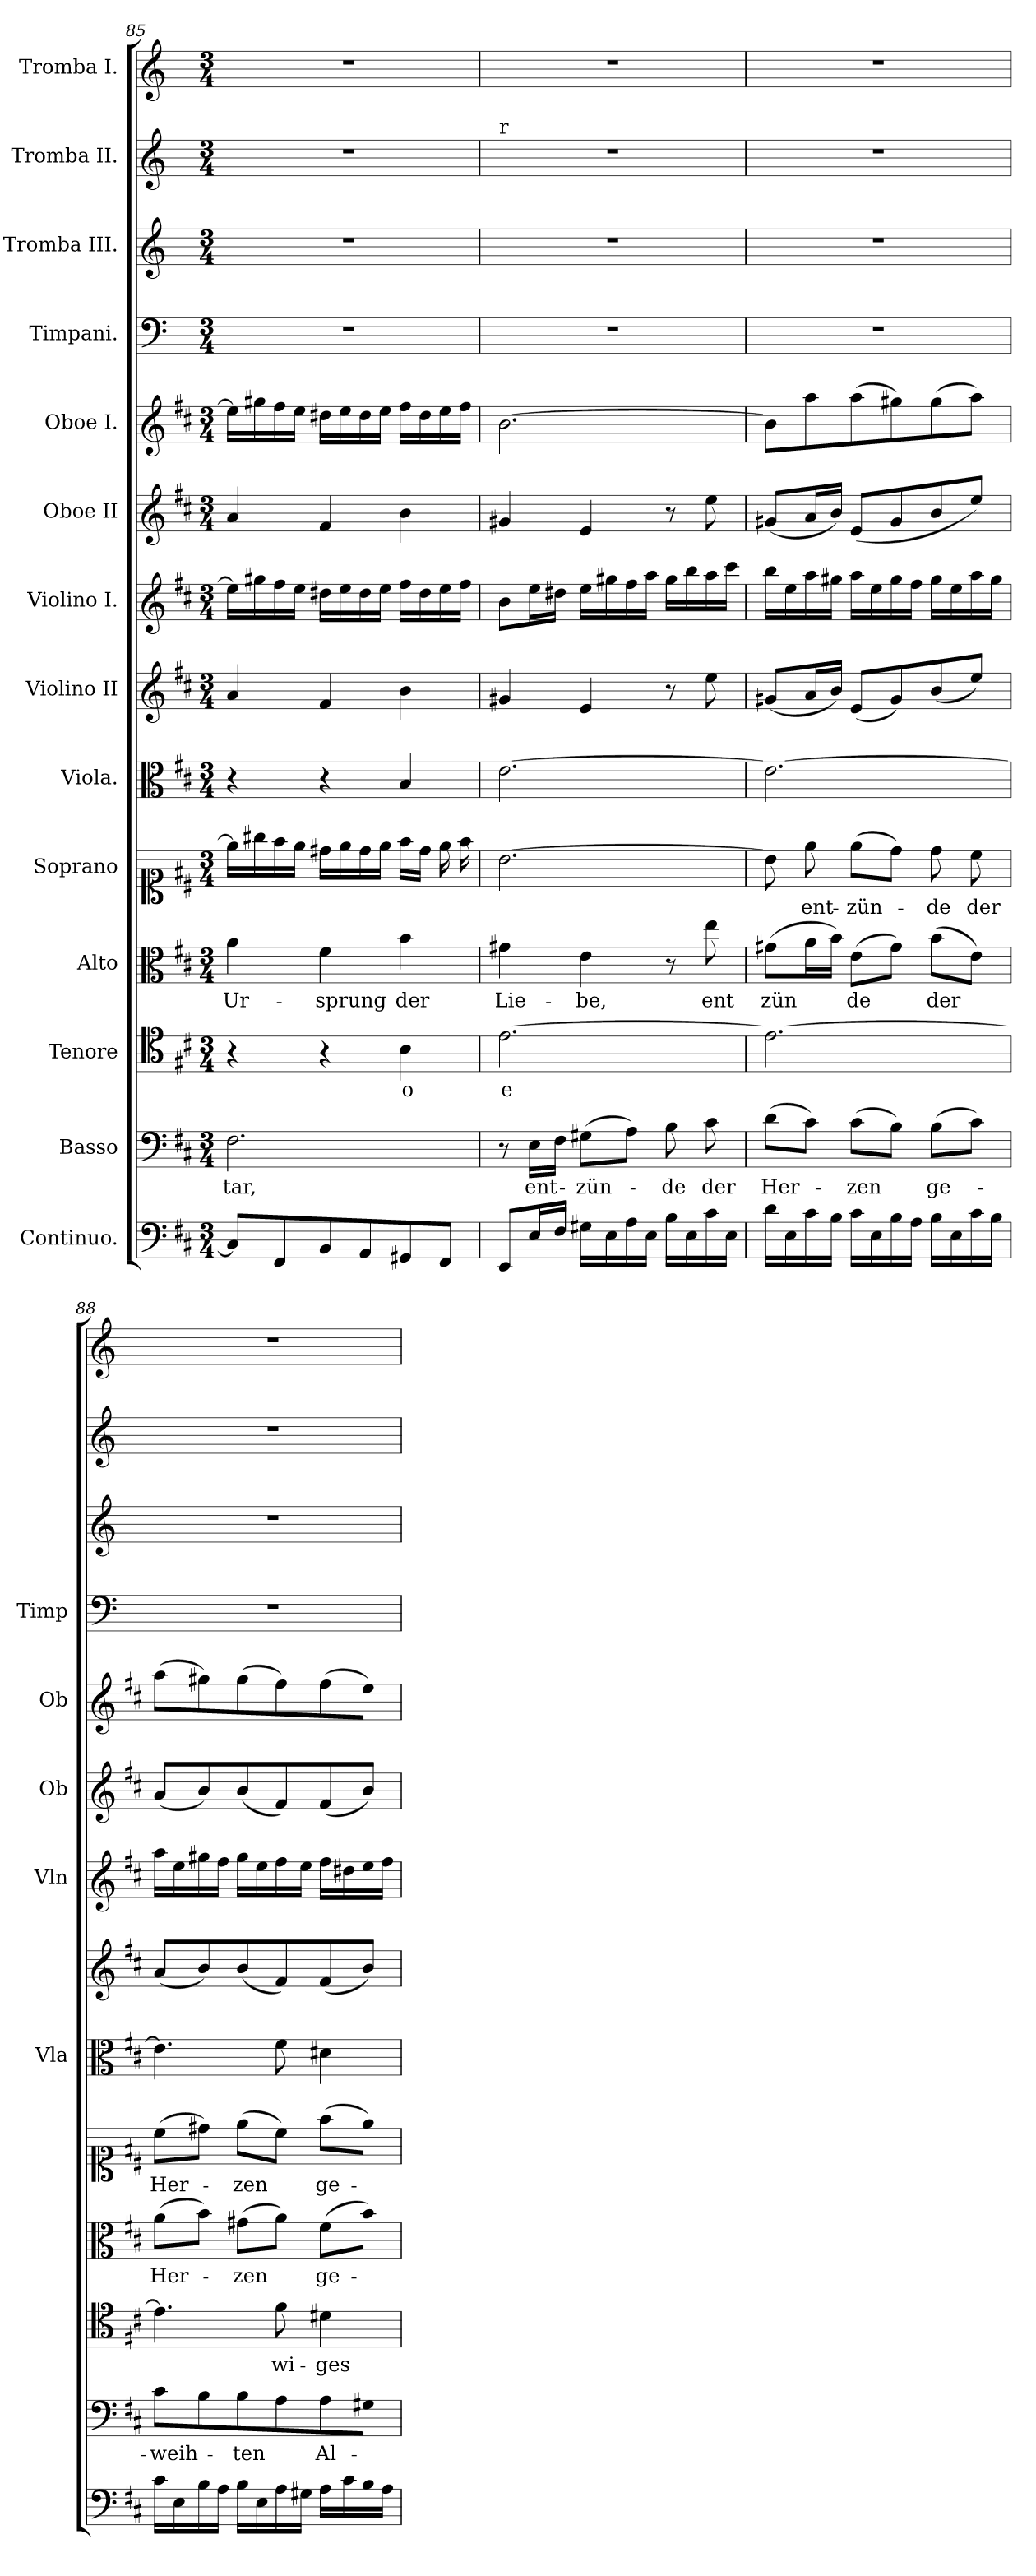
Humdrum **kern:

**kern	**kern	**text	**kern	**text	**kern	**text	**kern	**text	**kern	**kern	**kern	**kern	**kern	**kern	**kern	**kern	**kern
*part14	*part13	*part13	*part12	*part12	*part11	*part11	*part10	*part10	*part9	*part8	*part7	*part6	*part5	*part4	*part3	*part2	*part1
*staff14	*staff13	*staff13	*staff12	*staff12	*staff11	*staff11	*staff10	*staff10	*staff9	*staff8	*staff7	*staff6	*staff5	*staff4	*staff3	*staff2	*staff1
*I"Continuo.	*I"Basso	*	*I"Tenore	*	*I"Alto	*	*I"Soprano	*	*I"Viola.	*I"Violino II	*I"Violino I.	*I"Oboe II	*I"Oboe I.	*I"Timpani.	*I"Tromba III.	*I"Tromba II.	*I"Tromba I.
*	*	*	*	*	*	*	*	*	*I'Vla	*	*I'Vln	*I'Ob	*I'Ob	*I'Timp	*	*	*
*clefF4	*clefF4	*	*clefC4	*	*clefC3	*	*clefC1	*	*clefC3	*clefG2	*clefG2	*clefG2	*clefG2	*clefF4	*clefG2	*clefG2	*clefG2
*	*	*	*	*	*	*	*	*	*	*	*	*	*	*ITrd-1c-2	*ITrd-1c-2	*ITrd-1c-2	*ITrd-1c-2
*k[f#c#]	*k[f#c#]	*	*k[f#c#]	*	*k[f#c#]	*	*k[f#c#]	*	*k[f#c#]	*k[f#c#]	*k[f#c#]	*k[f#c#]	*k[f#c#]	*k[f#c#]	*k[f#c#]	*k[f#c#]	*k[f#c#]
*M3/4	*M3/4	*	*M3/4	*	*M3/4	*	*M3/4	*	*M3/4	*M3/4	*M3/4	*M3/4	*M3/4	*M3/4	*M3/4	*M3/4	*M3/4
=85	=85	=85	=85	=85	=85	=85	=85	=85	=85	=85	=85	=85	=85	=85	=85	=85	=85
!	!	!LO:LY:b	!	!	!	!LO:LY:b	!	!	!	!	!	!	!	!	!	!	!
8C#/L]	2.F#\	-tar,	4r	.	4a\	Ur-	16ee\LL]	.	4r	4a/	16ee\LL]	4a/	16ee\LL]	2.r	2.r	2.r	2.r
.	.	.	.	.	.	.	16gg#X\	.	.	.	16gg#X\	.	16gg#X\	.	.	.	.
8FF#/	.	.	.	.	.	.	16ff#\	.	.	.	16ff#\	.	16ff#\	.	.	.	.
.	.	.	.	.	.	.	16ee\JJ	.	.	.	16ee\JJ	.	16ee\JJ	.	.	.	.
!	!	!	!	!	!	!LO:LY:b	!	!	!	!	!	!	!	!	!	!	!
8BB/	.	.	4r	.	4f#\	-sprung	16dd#X\LL	.	4r	4f#/	16dd#X\LL	4f#/	16dd#X\LL	.	.	.	.
.	.	.	.	.	.	.	16ee\	.	.	.	16ee\	.	16ee\	.	.	.	.
8AA/	.	.	.	.	.	.	16dd#\	.	.	.	16dd#\	.	16dd#\	.	.	.	.
.	.	.	.	.	.	.	16ee\JJ	.	.	.	16ee\JJ	.	16ee\JJ	.	.	.	.
!	!	!	!	!LO:LY:b	!	!LO:LY:b	!	!	!	!	!	!	!	!	!	!	!
8GG#X/	.	.	4B\	o	4b\	der	16ff#\LL	.	4B/	4b\	16ff#\LL	4b\	16ff#\LL	.	.	.	.
.	.	.	.	.	.	.	16dd#\JJ	.	.	.	16dd#\	.	16dd#\	.	.	.	.
8FF#/J	.	.	.	.	.	.	16ee\	.	.	.	16ee\	.	16ee\	.	.	.	.
.	.	.	.	.	.	.	16ff#\	.	.	.	16ff#\JJ	.	16ff#\JJ	.	.	.	.
=86	=86	=86	=86	=86	=86	=86	=86	=86	=86	=86	=86	=86	=86	=86	=86	=86	=86
!	!	!	!	!	!	!	!	!	!	!	!	!	!	!	!	!LO:TX:a:t=r	!
!	!	!	!	!LO:LY:b	!	!LO:LY:b	!	!	!	!	!	!	!	!	!	!	!
8EE/L	8r	.	[2.e\	e-	4g#X\	Lie-	[2.b\	.	[2.e\	4g#X/	8b\L	4g#X/	[2.b\	2.r	2.r	2.r	2.r
!	!	!LO:LY:b	!	!	!	!	!	!	!	!	!	!	!	!	!	!	!
16E/L	16E\LL	ent-	.	.	.	.	.	.	.	.	16ee\L	.	.	.	.	.	.
16F#/JJ	16F#\JJ	.	.	.	.	.	.	.	.	.	16dd#X\JJ	.	.	.	.	.	.
!	!	!LO:LY:b	!	!	!	!LO:LY:b	!	!	!	!	!	!	!	!	!	!	!
16G#X\LL	(>8G#X\L	-zün-	.	.	4e\	-be,	.	.	.	4e/	16ee\LL	4e/	.	.	.	.	.
16E\	.	.	.	.	.	.	.	.	.	.	16gg#X\	.	.	.	.	.	.
16A\	8A\J)	.	.	.	.	.	.	.	.	.	16ff#\	.	.	.	.	.	.
16E\JJ	.	.	.	.	.	.	.	.	.	.	16aa\JJ	.	.	.	.	.	.
!	!	!LO:LY:b	!	!	!	!	!	!	!	!	!	!	!	!	!	!	!
16B\LL	8B\	-de	.	.	8r	.	.	.	.	8r	16gg#\LL	8r	.	.	.	.	.
16E\	.	.	.	.	.	.	.	.	.	.	16bb\	.	.	.	.	.	.
!	!	!LO:LY:b	!	!	!	!LO:LY:b	!	!	!	!	!	!	!	!	!	!	!
16c#\	8c#\	der	.	.	8ee\	ent	.	.	.	8ee\	16aa\	8ee\	.	.	.	.	.
16E\JJ	.	.	.	.	.	.	.	.	.	.	16ccc#\JJ	.	.	.	.	.	.
=87	=87	=87	=87	=87	=87	=87	=87	=87	=87	=87	=87	=87	=87	=87	=87	=87	=87
!	!	!LO:LY:b	!	!	!	!LO:LY:b	!	!	!	!	!	!	!	!	!	!	!
16d\LL	(>8d\L	-Her-	2.e\_	.	(<8g#X\L	zün	8b\]	.	2.e\_	(<8g#X/L	16bb\LL	(<8g#X/L	8b\L]	2.r	2.r	2.r	2.r
16E\	.	.	.	.	.	.	.	.	.	.	16ee\	.	.	.	.	.	.
!	!	!	!	!	!	!	!	!LO:LY:b	!	!	!	!	!	!	!	!	!
16c#\	8c#\J)	.	.	.	16a\L	.	8ee\	ent-	.	16a/L	16aa\	16a/L	8aa\	.	.	.	.
16B\JJ	.	.	.	.	16b\JJ)	.	.	.	.	16b/JJ)	16gg#X\JJ	16b/JJ)	.	.	.	.	.
!	!	!LO:LY:b	!	!	!	!LO:LY:b	!	!LO:LY:b	!	!	!	!	!	!	!	!	!
16c#\LL	(>8c#\L	-zen	.	.	(<8e\L	de	(>8ee\L	-zün-	.	(<8e/L	16aa\LL	(<8e/L	(>8aa\	.	.	.	.
16E\	.	.	.	.	.	.	.	.	.	.	16ee\	.	.	.	.	.	.
16B\	8B\J)	.	.	.	8g#\J)	.	8dd\J)	.	.	8g#/)	16gg#\	8g#/	8gg#X\)	.	.	.	.
16A\JJ	.	.	.	.	.	.	.	.	.	.	16ff#\JJ	.	.	.	.	.	.
!	!	!LO:LY:b	!	!	!	!LO:LY:b	!	!LO:LY:b	!	!	!	!	!	!	!	!	!
16B\LL	(>8B\L	ge-	.	.	(8b\L	der	8dd\	de	.	(<8b/	16gg#\LL	8b/	(>8gg#\	.	.	.	.
16E\	.	.	.	.	.	.	.	.	.	.	16ee\	.	.	.	.	.	.
!	!	!	!	!	!	!	!	!LO:LY:b	!	!	!	!	!	!	!	!	!
16c#\	8c#\J)	.	.	.	8e\J)	.	8cc#\	der	.	8ee/J)	16aa\	8ee/J)	8aa\J)	.	.	.	.
16B\JJ	.	.	.	.	.	.	.	.	.	.	16gg#\JJ	.	.	.	.	.	.
=88	=88	=88	=88	=88	=88	=88	=88	=88	=88	=88	=88	=88	=88	=88	=88	=88	=88
!	!	!LO:LY:b	!	!LO:LY:b	!	!LO:LY:b	!	!LO:LY:b	!	!	!	!	!	!	!	!	!
16c#\LL	8c#\L	-weih-	4.e\]	-	(<8a\L	Her-	(>8cc#\L	Her-	4.e\]	(<8a/L	16aa\LL	(<8a/L	(>8aa\L	2.r	2.r	2.r	2.r
16E\	.	.	.	.	.	.	.	.	.	.	16ee\	.	.	.	.	.	.
16B\	8B\	.	.	.	8b\J)	.	8dd#X\J)	.	.	8b/)	16gg#X\	8b/)	8gg#X\)	.	.	.	.
16A\JJ	.	.	.	.	.	.	.	.	.	.	16ff#\JJ	.	.	.	.	.	.
!	!	!LO:LY:b	!	!	!	!LO:LY:b	!	!LO:LY:b	!	!	!	!	!	!	!	!	!
16B\LL	8B\	-ten	.	.	(<8g#X\L	zen	(>8ee\L	zen	.	(<8b/	16gg#\LL	(<8b/	(>8gg#\	.	.	.	.
16E\	.	.	.	.	.	.	.	.	.	.	16ee\	.	.	.	.	.	.
!	!	!	!	!LO:LY:b	!	!	!	!	!	!	!	!	!	!	!	!	!
16A\	8A\	.	8f#\	wi-	8a\J)	.	8cc#\J)	.	8f#\	8f#/)	16ff#\	8f#/)	8ff#\)	.	.	.	.
16G#X\JJ	.	.	.	.	.	.	.	.	.	.	16ee\JJ	.	.	.	.	.	.
!	!	!LO:LY:b	!	!LO:LY:b	!	!LO:LY:b	!	!LO:LY:b	!	!	!	!	!	!	!	!	!
16A\LL	8A\	Al-	4d#X\	-ges	(<8f#\L	ge-	(>8ff#\L	ge-	4d#X\	(<8f#/	16ff#\LL	(<8f#/	(>8ff#\	.	.	.	.
16c#\	.	.	.	.	.	.	.	.	.	.	16dd#X\	.	.	.	.	.	.
16B\	8G#X\J	.	.	.	8b\J)	.	8ee\J)	.	.	8b/J)	16ee\	8b/J)	8ee\J)	.	.	.	.
16A\JJ	.	.	.	.	.	.	.	.	.	.	16ff#\JJ	.	.	.	.	.	.
=	=	=	=	=	=	=	=	=	=	=	=	=	=	=	=	=	=
*-	*-	*-	*-	*-	*-	*-	*-	*-	*-	*-	*-	*-	*-	*-	*-	*-	*-
